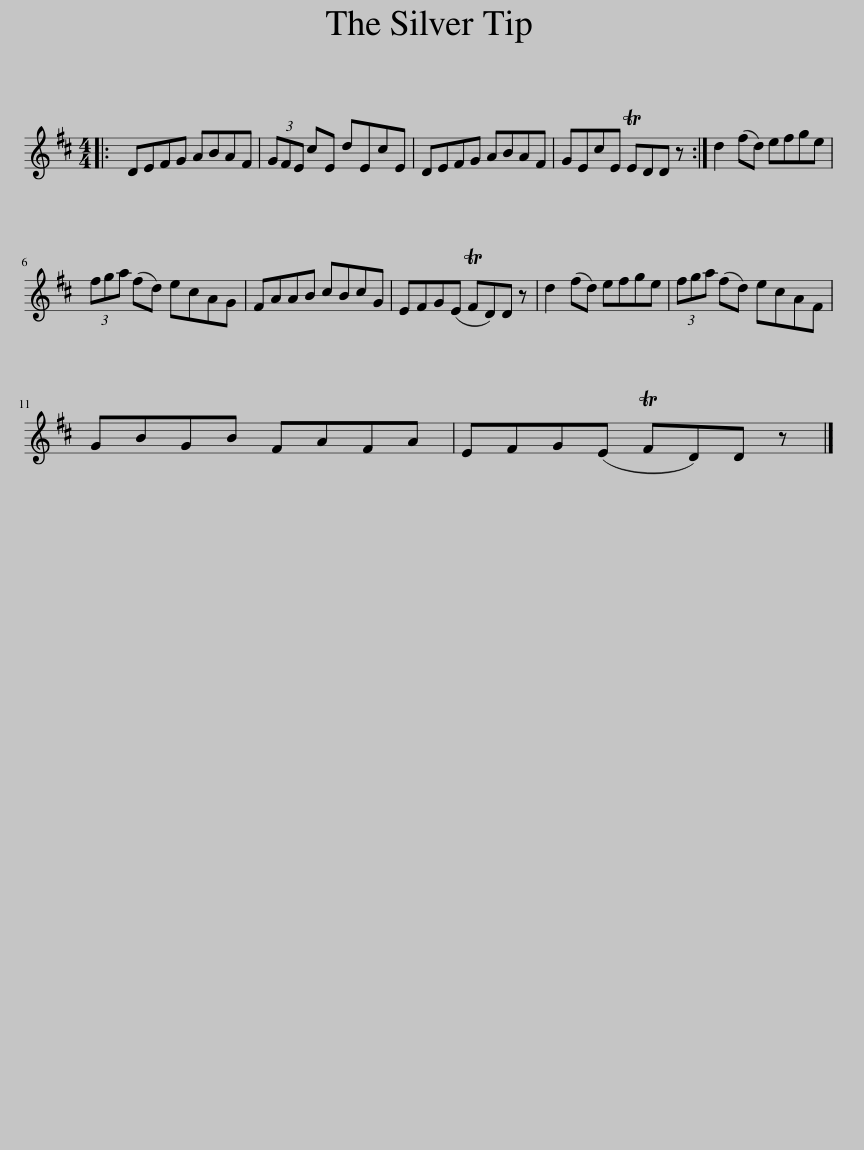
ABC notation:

X:1
L:1/8
M:4/4
I:linebreak $
K:D
V:1 treble
V:1
|: DEFG ABAF | (3GFE cE dEcE | DEFG ABAF | GEcE TEDD z :| d2 (fd) efge |$ %5
 (3fga (fd) ecAG | FAAB cBcG | EFG(E TFD)D z | d2 (fd) efge | (3fga (fd) ecAF |$ %10
 GBGB FAFA | EFG(E TFD)D z |] %12
